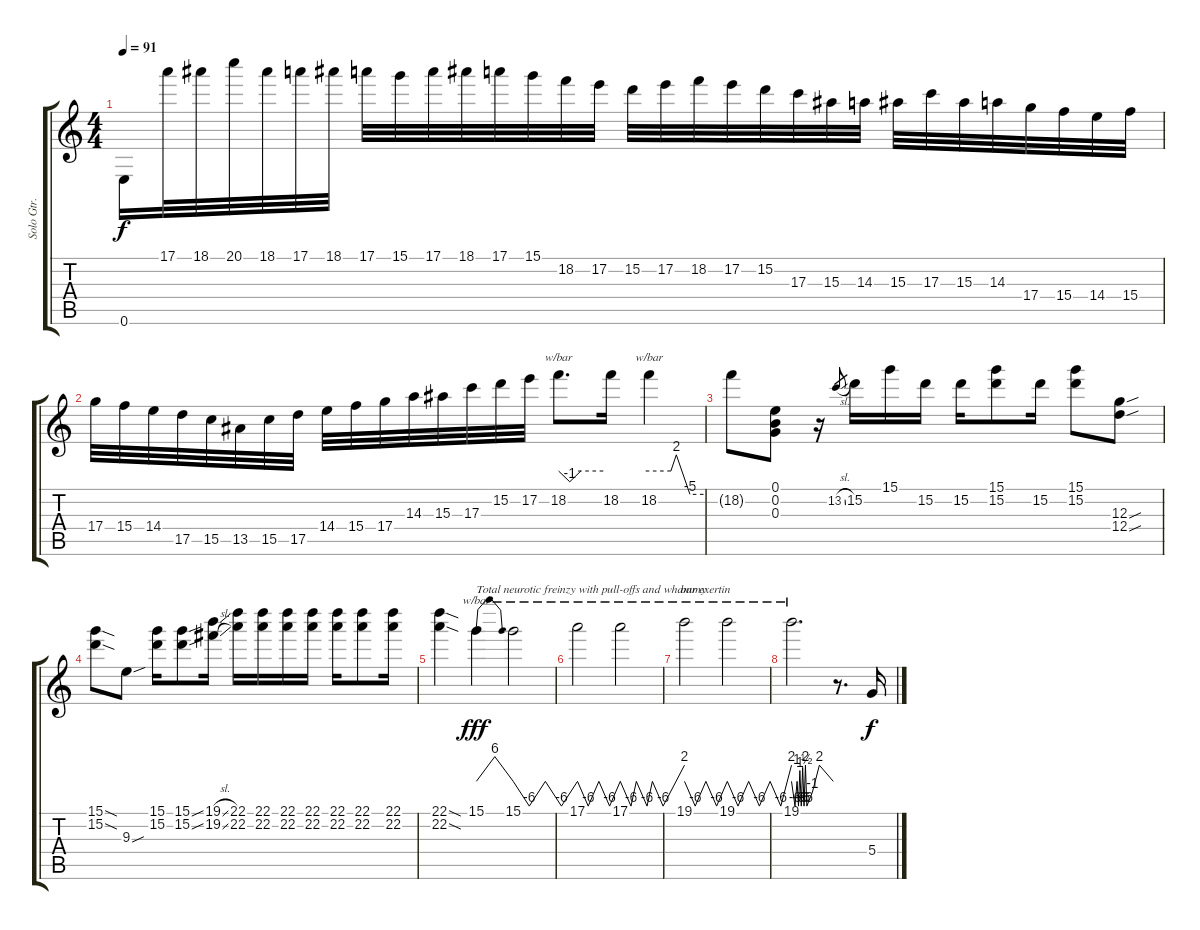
\track ("Solo Gtr." "Solo Gtr.") {instrument distortionguitar}
\staff {score tabs}
\tuning (E4 B3 G3 D3 A2 E2) {hide}
\ts (4 4)
\tempo 91
\clef g2
\ks c
0.6{t}.16{dy f} 17.1.32 18.1.32 20.1.32 18.1.32 17.1.32 18.1.32 17.1.32 15.1.32 17.1.32 18.1.32 17.1.32 15.1.32 18.2.32 17.2.32 15.2.32 17.2.32 18.2.32 17.2.32 15.2.32 17.3.32 15.3.32 14.3.32 15.3.32 17.3.32 15.3.32 14.3.32 17.4.32 15.4.32 14.4.32 15.4.32 |
17.4.32 15.4.32 14.4.32 17.5.32 15.5.32 13.5.32 15.5.32 17.5.32 14.4.32 15.4.32 17.4.32 14.3.32 15.3.32 17.3.32 15.2.32 17.2.32 18.2.8{d tbe (custom default 0 0 15 -4 30 0 60 0)} 18.2.16 18.2.4{tbe (custom default 0 0 24 0 30 8 45 -20 60 -20)} |
18.2{t}.8 (0.1 0.2 0.3).8 r.16 13.2{sl}.8{gr} 15.2.16 15.1.16 15.2.16 15.2.16 (15.1 15.2).8 15.2.16 (15.1 15.2).8 (12.3{sou} 12.4{sou}).8 |
(15.1{sod} 15.2{sod}).8 9.3{sou}.8 (15.1 15.2).16 (15.1{sou} 15.2{sou}).8 (19.1{sl} 19.2{sl}).16 (22.1 22.2).16 (22.1 22.2).16 (22.1 22.2).16 (22.1 22.2).16 (22.1 22.2).16 (22.1 22.2).8 (22.1 22.2).16 |
(22.1{sod} 22.2{sod}).4 15.1.4{tbe (dip default 0 0 30 24 60 0) txt "Total neurotic freinzy with pull-offs and whammy " dy fff} 15.1.2{tbe (custom default 0 0 15 -24 30 0 45 -24 60 0)} |
17.1.2{tbe (custom default 0 0 15 -24 30 0 45 -24 60 0)} 17.1.2{tbe (custom default 0 0 10 -24 15 0 25 -24 30 0 40 -24 60 8) txt "                    bar exertin"} |
19.1.2{tbe (custom default 0 0 15 -24 30 0 45 -24 60 0)} 19.1.2{tbe (custom default 0 0 10 -24 20 0 30 -24 40 0 50 -24 60 8)} |
19.1.2{d tbe (custom default 0 0 5 -24 8 0 10 -24 12 4 14 -24 16 6 18 -24 20 8 22 -24 30 -4 40 8 60 0)} r.8{d} 5.4.16{dy f}
